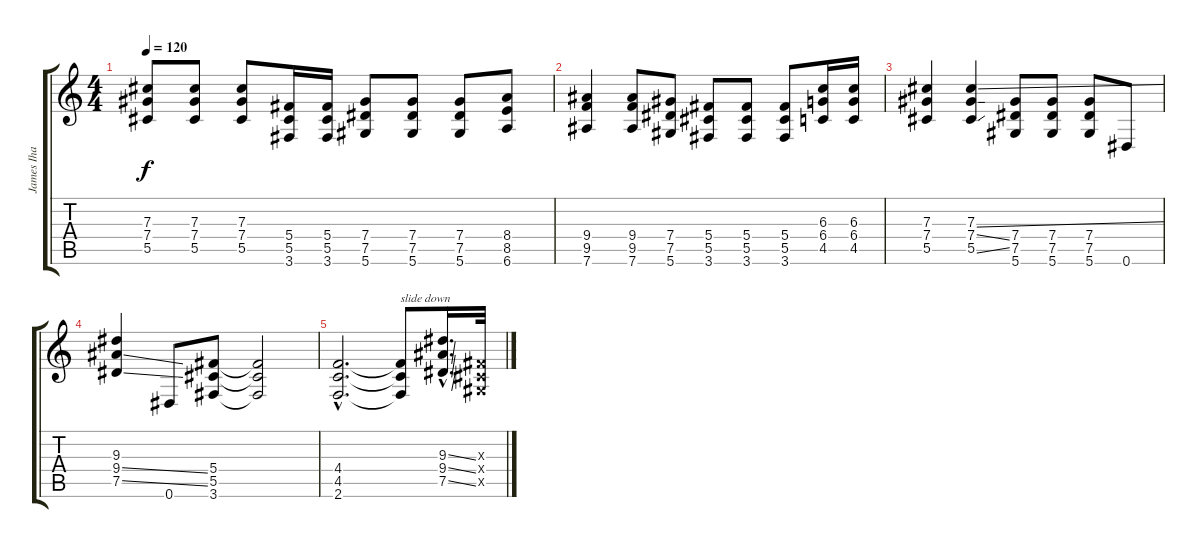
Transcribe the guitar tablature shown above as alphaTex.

\track ("James Iha (Ovd Guitar)" "James Iha ") {instrument overdrivenguitar}
\staff {score tabs}
\tuning (Eb4 Bb3 Gb3 Db3 Ab2 Eb2) {hide}
\ts (4 4)
\tempo 120
\clef g2
\ks c
(7.3 7.4 5.5).8{dy f} (7.3 7.4 5.5).8 (7.3 7.4 5.5).8 (5.4 5.5 3.6).16 (5.4 5.5 3.6).16 (7.4 7.5 5.6).8 (7.4 7.5 5.6).8 (7.4 7.5 5.6).8 (8.4 8.5 6.6).8 |
(9.4 9.5 7.6).4 (9.4 9.5 7.6).8 (7.4 7.5 5.6).8 (5.4 5.5 3.6).8 (5.4 5.5 3.6).8 (5.4 5.5 3.6).8 (6.3 6.4 4.5).16 (6.3 6.4 4.5).16 |
(7.3 7.4 5.5).4 (7.3{ss} 7.4{ss} 5.5{ss}).4 (7.4 7.5 5.6).8 (7.4 7.5 5.6).8 (7.4 7.5 5.6).8 0.6.8 |
(9.3 9.4{ss} 7.5{ss}).4 0.6.8 (5.4 5.5 3.6).8 (5.4{t} 5.5{t} 3.6{t}).2 |
(4.4{hac} 4.5{hac} 2.6{hac}).2{d} (4.4{t} 4.5{t} 2.6{t}).8{txt "slide down"} (9.3{ss hac} 9.4{ss hac} 7.5{ss hac}).16{d} (0.3{x} 0.4{x} 0.5{x}).32
